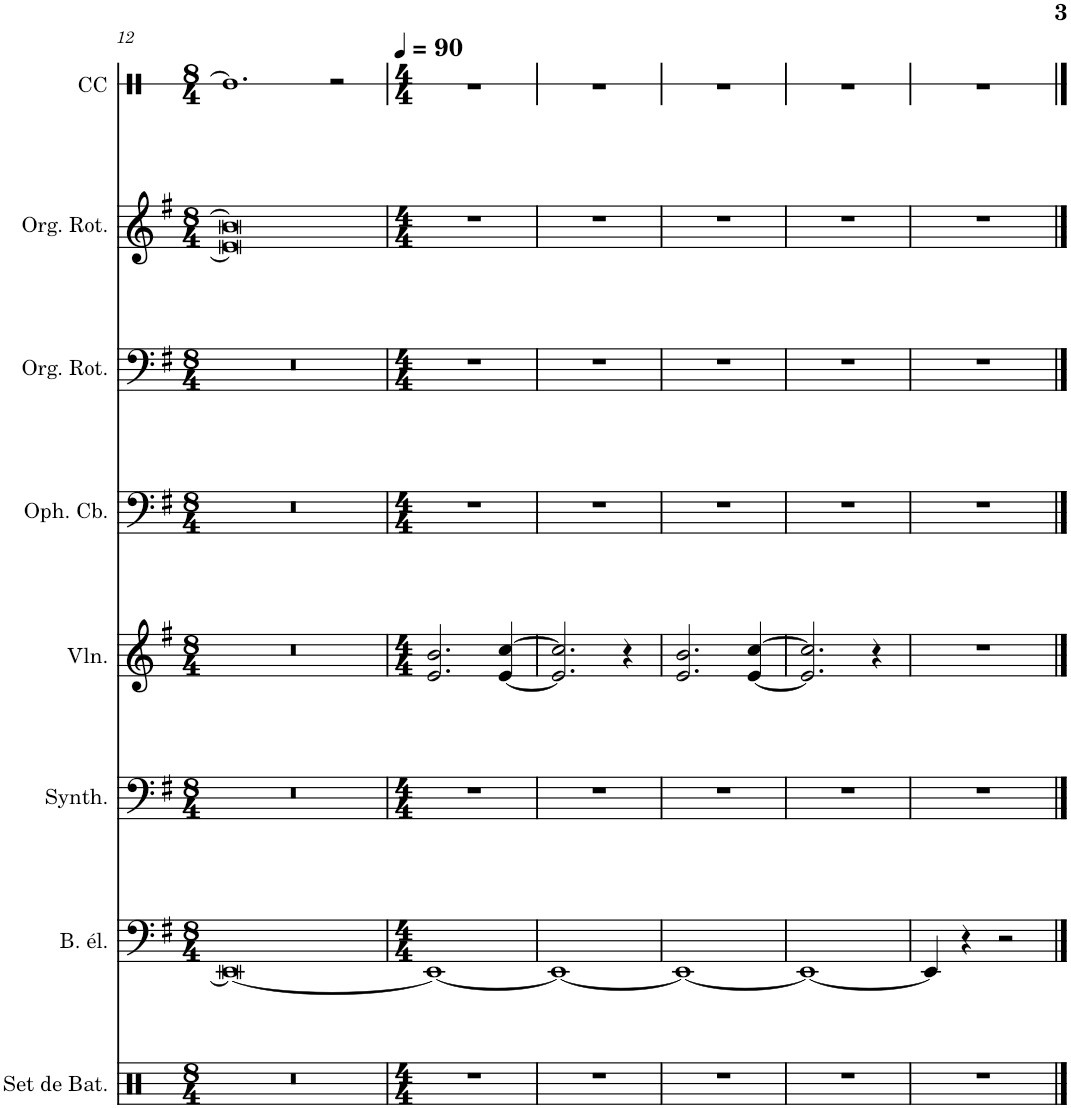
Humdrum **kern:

**kern	**kern	**kern	**kern	**kern	**kern	**kern	**kern
*part8	*part7	*part6	*part5	*part4	*part3	*part2	*part1
*staff8	*staff7	*staff6	*staff5	*staff4	*staff3	*staff2	*staff1
*I"Grand set de batterie, Drums	*I"Basse électrique à 5 cordes, Acoustic Bass	*I"Synthétiseur de basses, Bass	*I"Violon, Mellotron	*I"Ophicléide Contrebasse, Deep Trumpet	*I"Orgue rotatif, Deep Organ	*I"Orgue rotatif, Organ	*I"Caisse claire, Creepy Sound
*I'Set de Bat.	*I'B. él.	*I'Synth.	*I'Vln.	*I'Oph. Cb.	*I'Org. Rot.	*I'Org. Rot.	*I'CC
!!LO:PB:g=z
*clefX	*clefF4	*clefF4	*clefG2	*clefF4	*clefF4	*clefG2	*clefX
*	*Trd7c12	*	*	*Trd1c2	*	*	*
*k[]	*k[f#]	*k[f#]	*k[f#]	*k[f#]	*k[f#]	*k[f#]	*k[f#]
*M8/4	*M8/4	*M8/4	*M8/4	*M8/4	*M8/4	*M8/4	*M8/4
=12	=12	=12	=12	=12	=12	=12	=12
0r	0EE_	0r	0r	0r	0r	0e] 0b]	1.Re]
.	.	.	.	.	.	.	2r
=13	=13	=13	=13	=13	=13	=13	=13
*M4/4	*M4/4	*M4/4	*M4/4	*M4/4	*M4/4	*M4/4	*M4/4
*	*	*	*	*	*	*	*MM90
1r	1EE_	1r	2.e/ 2.b/	1r	1r	1r	1r
.	.	.	[4e/ [4cc/	.	.	.	.
=14	=14	=14	=14	=14	=14	=14	=14
1r	1EE_	1r	2.e/] 2.cc/]	1r	1r	1r	1r
.	.	.	4r	.	.	.	.
=15	=15	=15	=15	=15	=15	=15	=15
1r	1EE_	1r	2.e/ 2.b/	1r	1r	1r	1r
.	.	.	[4e/ [4cc/	.	.	.	.
=16	=16	=16	=16	=16	=16	=16	=16
1r	1EE_	1r	2.e/] 2.cc/]	1r	1r	1r	1r
.	.	.	4r	.	.	.	.
=17	=17	=17	=17	=17	=17	=17	=17
1r	4EE/]	1r	1r	1r	1r	1r	1r
.	4r	.	.	.	.	.	.
.	2r	.	.	.	.	.	.
==	==	==	==	==	==	==	==
*-	*-	*-	*-	*-	*-	*-	*-
